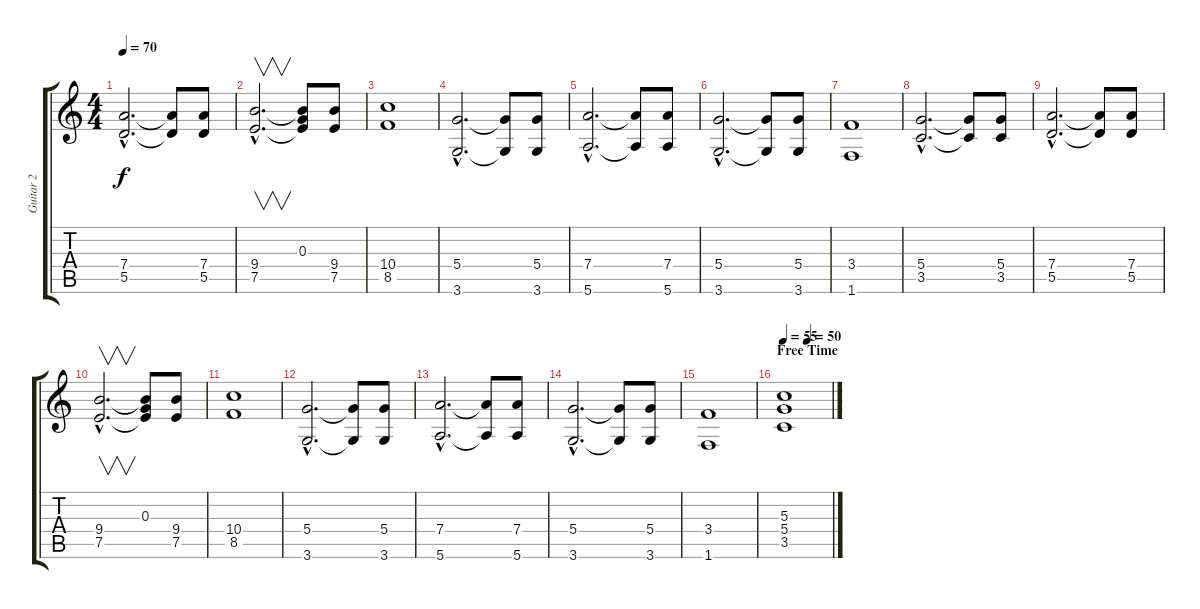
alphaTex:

\track ("Guitar 2" "Guitar 2") {instrument overdrivenguitar}
\staff {score tabs}
\tuning (E4 B3 G3 D3 A2 E2) {hide}
\ts (4 4)
\tempo 70
\clef g2
\ks c
(7.4{hac} 5.5{hac}).2{d dy f} (7.4{t} 5.5{t}).8 (7.4 5.5).8 |
(9.4{hac} 7.5{hac}).2{v d} (0.3 9.4{t} 7.5{t}).8 (9.4 7.5).8 |
(10.4 8.5).1 |
(5.4{hac} 3.6{hac}).2{d} (5.4{t} 3.6{t}).8 (5.4 3.6).8 |
(7.4{hac} 5.6{hac}).2{d} (7.4{t} 5.6{t}).8 (7.4 5.6).8 |
(5.4{hac} 3.6{hac}).2{d} (5.4{t} 3.6{t}).8 (5.4 3.6).8 |
(3.4 1.6).1 |
(5.4{hac} 3.5{hac}).2{d} (5.4{t} 3.5{t}).8 (5.4 3.5).8 |
(7.4{hac} 5.5{hac}).2{d} (7.4{t} 5.5{t}).8 (7.4 5.5).8 |
(9.4{hac} 7.5{hac}).2{v d} (0.3 9.4{t} 7.5{t}).8 (9.4 7.5).8 |
(10.4 8.5).1 |
(5.4{hac} 3.6{hac}).2{d} (5.4{t} 3.6{t}).8 (5.4 3.6).8 |
(7.4{hac} 5.6{hac}).2{d} (7.4{t} 5.6{t}).8 (7.4 5.6).8 |
(5.4{hac} 3.6{hac}).2{d} (5.4{t} 3.6{t}).8 (5.4 3.6).8 |
(3.4 1.6).1 |
\section ("" "Free Time")
\tempo 55
\tempo (50 0.5)
(5.3 5.4 3.5).1
